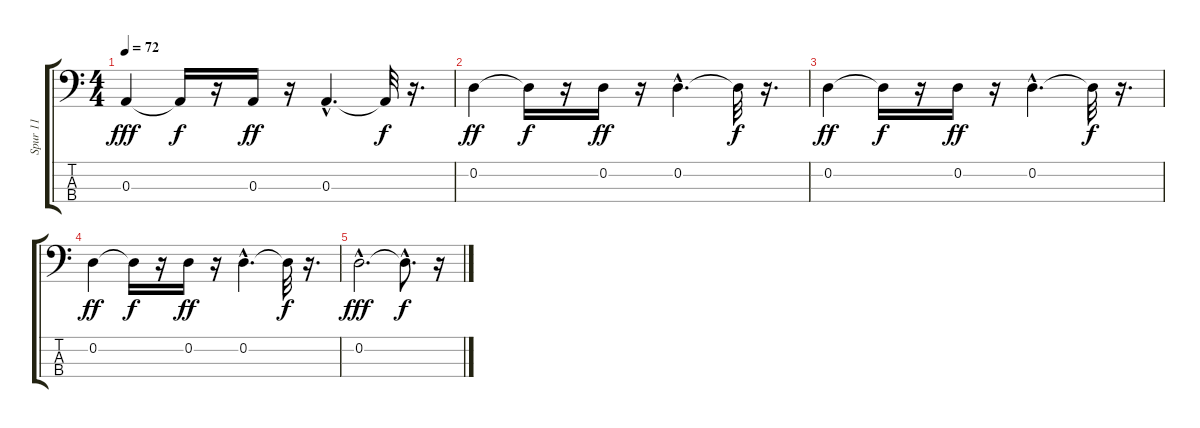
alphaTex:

\track ("Spur 11" "Spur 11") {instrument electricbassfinger}
\staff {score tabs}
\tuning (G2 D2 A1 E1) {hide}
\ts (4 4)
\tempo 72
\clef f4
\ks c
0.3.4{dy fff} 0.3{t}.16{dy f} r.16 0.3.16{dy ff} r.16 0.3{hac}.4{d} 0.3{t}.32{dy f} r.16{d} |
0.2.4{dy ff} 0.2{t}.16{dy f} r.16 0.2.16{dy ff} r.16 0.2{hac}.4{d} 0.2{t}.32{dy f} r.16{d} |
0.2.4{dy ff} 0.2{t}.16{dy f} r.16 0.2.16{dy ff} r.16 0.2{hac}.4{d} 0.2{t}.32{dy f} r.16{d} |
0.2.4{dy ff instrument electricbasspick} 0.2{t}.16{dy f} r.16 0.2.16{dy ff} r.16 0.2{hac}.4{d} 0.2{t}.32{dy f} r.16{d} |
0.2{hac}.2{d dy fff} 0.2{hac t}.8{d dy f} r.16
